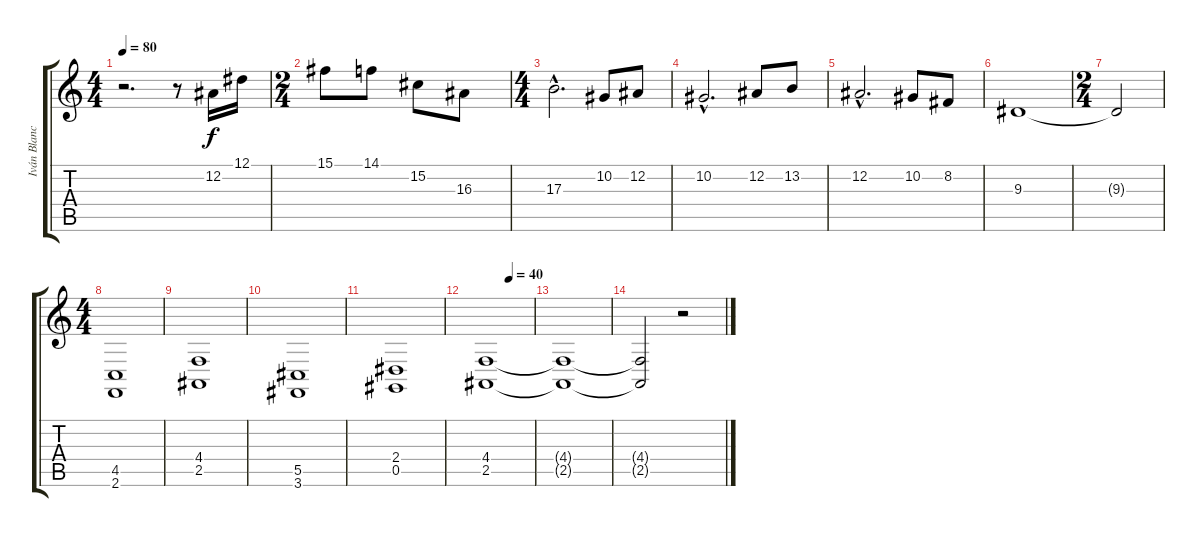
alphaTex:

\track ("Iván Blanco" "Iván Blanc") {instrument stringensemble1}
\staff {score tabs}
\tuning (Eb4 Bb3 Gb3 Db3 Ab2 Eb2) {hide}
\ts (4 4)
\tempo 80
\clef g2
\ks c
r.2{d dy f instrument stringensemble1} r.8 12.2.16 12.1.16 |
\ts (2 4)
15.1.8 14.1.8 15.2.8 16.3.8 |
\ts (4 4)
17.3{hac}.2{d} 10.2.8 12.2.8 |
10.2{hac}.2{d} 12.2.8 13.2.8 |
12.2{hac}.2{d} 10.2.8 8.2.8 |
9.3.1 |
\ts (2 4)
9.3{t}.2 |
\ts (4 4)
(4.5 2.6).1 |
(4.4 2.5).1 |
(5.5 3.6).1 |
(2.4 0.5).1 |
\tempo (40 0.5)
(4.4 2.5).1 |
(4.4{t} 2.5{t}).1 |
(4.4{t} 2.5{t}).2 r.2
